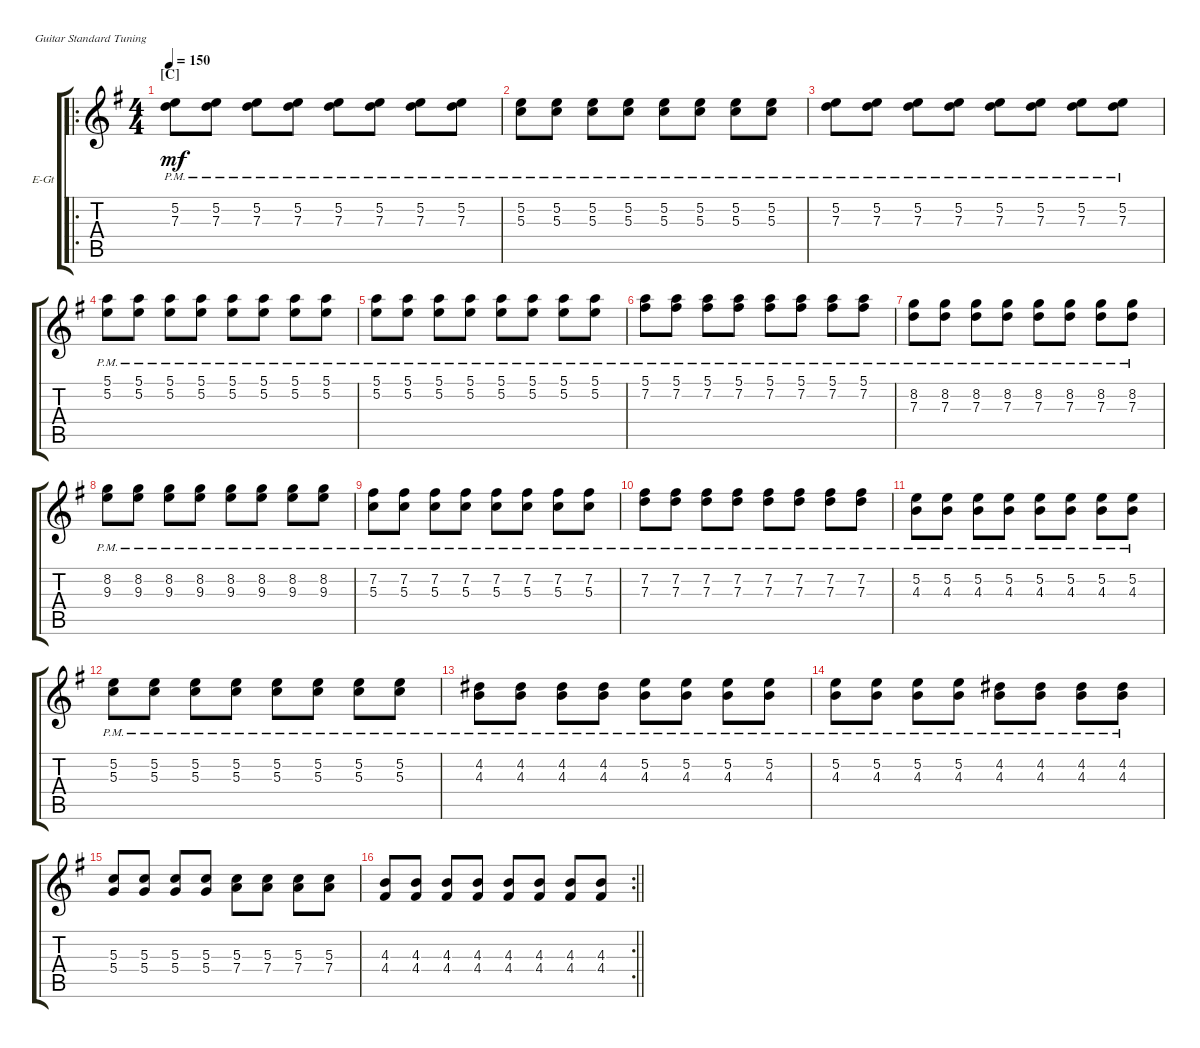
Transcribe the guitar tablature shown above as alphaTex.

\defaultSystemsLayout 4
\bracketExtendMode groupsimilarinstruments
\firstSystemTrackNameOrientation horizontal
\otherSystemsTrackNameOrientation horizontal
\track ("Electric Guitar" "E-Gt") {instrument overdrivenguitar}
\staff {score tabs}
\tuning (E4 B3 G3 D3 A2 E2)
\ro
\ts (4 4)
\section ("C" "")
\tempo 150
\clef g2
\scale
0.374359
\ks g
(7.3{pm} 5.2{pm}).8{dy mf} (7.3{pm} 5.2{pm}).8 (7.3{pm} 5.2{pm}).8 (7.3{pm} 5.2{pm}).8 (7.3{pm} 5.2{pm}).8 (7.3{pm} 5.2{pm}).8 (7.3{pm} 5.2{pm}).8 (7.3{pm} 5.2{pm}).8 |
\scale
0.312821 (5.3{pm} 5.2{pm}).8 (5.3{pm} 5.2{pm}).8 (5.3{pm} 5.2{pm}).8 (5.3{pm} 5.2{pm}).8 (5.3{pm} 5.2{pm}).8 (5.3{pm} 5.2{pm}).8 (5.3{pm} 5.2{pm}).8 (5.3{pm} 5.2{pm}).8 |
\scale
0.333333 (7.3{pm} 5.2{pm}).8 (7.3{pm} 5.2{pm}).8 (7.3{pm} 5.2{pm}).8 (7.3{pm} 5.2{pm}).8 (7.3{pm} 5.2{pm}).8 (7.3{pm} 5.2{pm}).8 (7.3{pm} 5.2{pm}).8 (7.3{pm} 5.2{pm}).8 |
\scale
0.333333 (5.2{pm} 5.1{pm}).8 (5.2{pm} 5.1{pm}).8 (5.2{pm} 5.1{pm}).8 (5.2{pm} 5.1{pm}).8 (5.2{pm} 5.1{pm}).8 (5.2{pm} 5.1{pm}).8 (5.2{pm} 5.1{pm}).8 (5.2{pm} 5.1{pm}).8 |
\scale
0.333333 (5.2{pm} 5.1{pm}).8 (5.2{pm} 5.1{pm}).8 (5.2{pm} 5.1{pm}).8 (5.2{pm} 5.1{pm}).8 (5.2{pm} 5.1{pm}).8 (5.2{pm} 5.1{pm}).8 (5.2{pm} 5.1{pm}).8 (5.2{pm} 5.1{pm}).8 |
\scale
0.333333 (7.2{pm} 5.1{pm}).8 (7.2{pm} 5.1{pm}).8 (7.2{pm} 5.1{pm}).8 (7.2{pm} 5.1{pm}).8 (7.2{pm} 5.1{pm}).8 (7.2{pm} 5.1{pm}).8 (7.2{pm} 5.1{pm}).8 (7.2{pm} 5.1{pm}).8 |
\scale
0.333333 (7.3{pm} 8.2{pm}).8 (7.3{pm} 8.2{pm}).8 (7.3{pm} 8.2{pm}).8 (7.3{pm} 8.2{pm}).8 (7.3{pm} 8.2{pm}).8 (7.3{pm} 8.2{pm}).8 (7.3{pm} 8.2{pm}).8 (7.3{pm} 8.2{pm}).8 |
\scale
0.333333 (8.2{pm} 9.3{pm}).8 (9.3{pm} 8.2{pm}).8 (8.2{pm} 9.3{pm}).8 (9.3{pm} 8.2{pm}).8 (8.2{pm} 9.3{pm}).8 (9.3{pm} 8.2{pm}).8 (8.2{pm} 9.3{pm}).8 (9.3{pm} 8.2{pm}).8 |
\scale
0.333333 (5.3{pm} 7.2{pm}).8 (5.3{pm} 7.2{pm}).8 (5.3{pm} 7.2{pm}).8 (5.3{pm} 7.2{pm}).8 (5.3{pm} 7.2{pm}).8 (5.3{pm} 7.2{pm}).8 (5.3{pm} 7.2{pm}).8 (5.3{pm} 7.2{pm}).8 |
\scale
0.333333 (7.3{pm} 7.2{pm}).8 (7.3{pm} 7.2{pm}).8 (7.3{pm} 7.2{pm}).8 (7.3{pm} 7.2{pm}).8 (7.3{pm} 7.2{pm}).8 (7.3{pm} 7.2{pm}).8 (7.3{pm} 7.2{pm}).8 (7.3{pm} 7.2{pm}).8 |
\scale
0.333333 (4.3{pm} 5.2{pm}).8 (4.3{pm} 5.2{pm}).8 (4.3{pm} 5.2{pm}).8 (4.3{pm} 5.2{pm}).8 (4.3{pm} 5.2{pm}).8 (4.3{pm} 5.2{pm}).8 (4.3{pm} 5.2{pm}).8 (4.3{pm} 5.2{pm}).8 |
\scale
0.333333 (5.3{pm} 5.2{pm}).8 (5.3{pm} 5.2{pm}).8 (5.3{pm} 5.2{pm}).8 (5.3{pm} 5.2{pm}).8 (5.3{pm} 5.2{pm}).8 (5.3{pm} 5.2{pm}).8 (5.3{pm} 5.2{pm}).8 (5.3{pm} 5.2{pm}).8 |
\scale
0.333333 (4.3{pm} 4.2{pm}).8 (4.3{pm} 4.2{pm}).8 (4.3{pm} 4.2{pm}).8 (4.3{pm} 4.2{pm}).8 (4.3{pm} 5.2{pm}).8 (4.3{pm} 5.2{pm}).8 (4.3{pm} 5.2{pm}).8 (4.3{pm} 5.2{pm}).8 |
\scale
0.333333 (4.3{pm} 5.2{pm}).8 (4.3{pm} 5.2{pm}).8 (4.3{pm} 5.2{pm}).8 (4.3{pm} 5.2{pm}).8 (4.3{pm} 4.2{pm}).8 (4.3{pm} 4.2{pm}).8 (4.3{pm} 4.2{pm}).8 (4.3{pm} 4.2{pm}).8 |
\scale
0.322751 (5.3 5.4).8 (5.3 5.4).8 (5.3 5.4).8 (5.3 5.4).8 (5.3 7.4).8 (5.3 7.4).8 (5.3 7.4).8 (5.3 7.4).8 |
\rc 2
\scale
0.354497
\barLineRight lightlight
(4.3 4.4).8 (4.3 4.4).8 (4.3 4.4).8 (4.3 4.4).8 (4.3 4.4).8 (4.3 4.4).8 (4.3 4.4).8 (4.3 4.4).8
